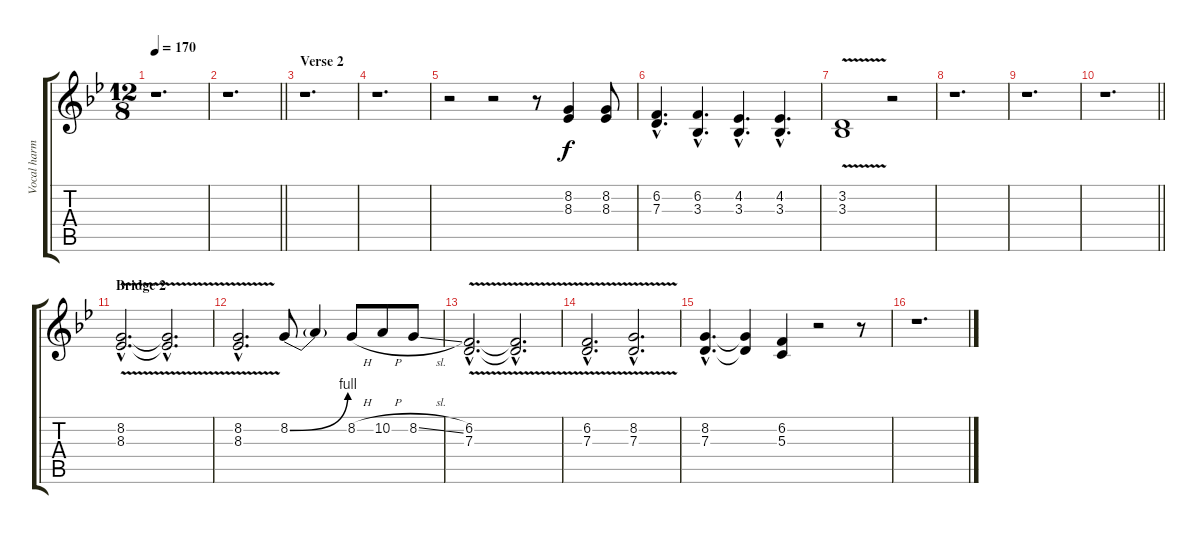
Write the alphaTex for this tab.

\track ("Vocal harmonies" "Vocal harm") {instrument choiraahs}
\staff {score tabs}
\tuning (E4 B3 G3 D3 A2 E2) {hide}
\ts (12 8)
\tempo 170
\clef g2
\ks bb
r.1{d dy f} |
\barLineRight lightlight
r.1{d} |
\section ("" "Verse 2")
r.1{d} |
r.1{d} |
r.2 r.2 r.8 (8.2 8.3).4 (8.2 8.3).8 |
(6.2{hac} 7.3{hac}).4{d} (6.2{hac} 3.3{hac}).4{d} (4.2{hac} 3.3{hac}).4{d} (4.2{hac} 3.3{hac}).4{d} |
(3.2{v} 3.3{v}).1 r.2 |
r.1{d} |
r.1{d} |
\barLineRight lightlight
r.1{d} |
\section ("" "Bridge 2")
(8.2{v hac} 8.3{hac}).2{d} (8.2{hac t} 8.3{hac t}).2{d} |
(8.2{v hac} 8.3{hac}).2{d} 8.2{be (bend 0 0 60 4)}.8 8.2{t}.4 8.2{h}.8 10.2{h}.8 8.2{sl}.8 |
(6.2{v hac} 7.3{hac}).2{d} (6.2{hac t} 7.3{hac t}).2{d} |
(6.2{v hac} 7.3{hac}).2{d} (8.2{v hac} 7.3{hac}).2{d} |
(8.2{hac} 7.3{hac}).4{d} (8.2{t} 7.3{t}).4 (6.2 5.3).4 r.2 r.8 |
r.1{d}
